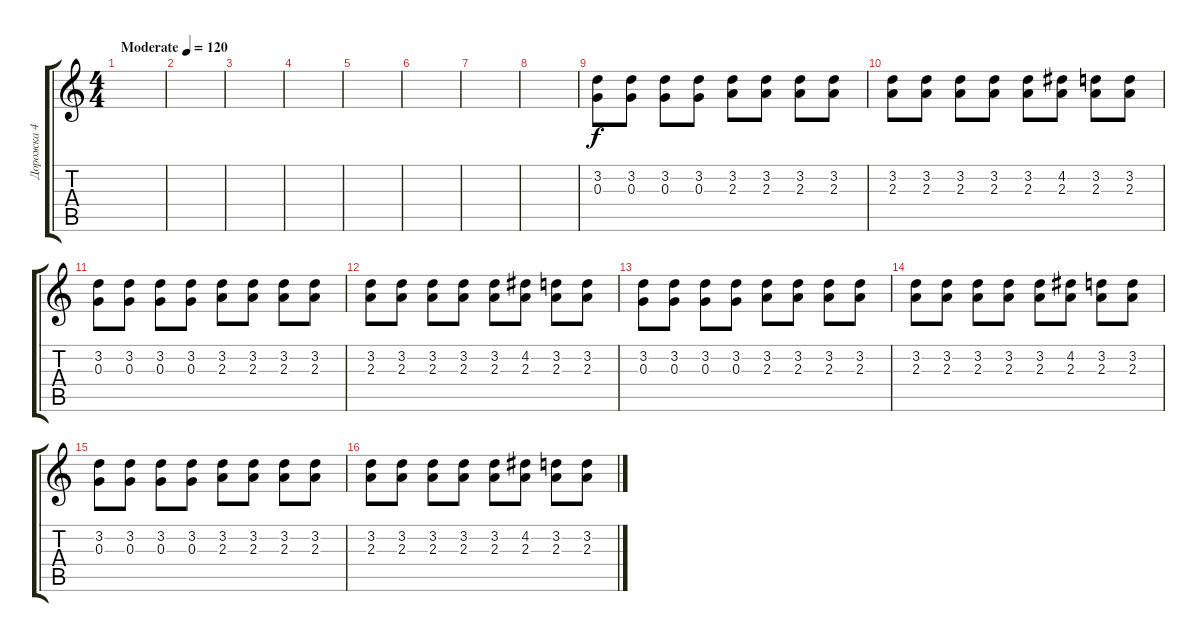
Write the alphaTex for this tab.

\track ("Дорожка 4" "Дорожка 4") {instrument electricguitarmuted}
\staff {score tabs}
\tuning (E4 B3 G3 D3 A2 E2) {hide}
\ts (4 4)
\tempo (120 "Moderate")
\clef g2
\ks c
|
|
|
|
|
|
|
|
(3.2 0.3).8 (3.2 0.3).8 (3.2 0.3).8 (3.2 0.3).8 (3.2 2.3).8 (3.2 2.3).8 (3.2 2.3).8 (3.2 2.3).8 |
(3.2 2.3).8 (3.2 2.3).8 (3.2 2.3).8 (3.2 2.3).8 (3.2 2.3).8 (4.2 2.3).8 (3.2 2.3).8 (3.2 2.3).8 |
(3.2 0.3).8 (3.2 0.3).8 (3.2 0.3).8 (3.2 0.3).8 (3.2 2.3).8 (3.2 2.3).8 (3.2 2.3).8 (3.2 2.3).8 |
(3.2 2.3).8 (3.2 2.3).8 (3.2 2.3).8 (3.2 2.3).8 (3.2 2.3).8 (4.2 2.3).8 (3.2 2.3).8 (3.2 2.3).8 |
(3.2 0.3).8 (3.2 0.3).8 (3.2 0.3).8 (3.2 0.3).8 (3.2 2.3).8 (3.2 2.3).8 (3.2 2.3).8 (3.2 2.3).8 |
(3.2 2.3).8 (3.2 2.3).8 (3.2 2.3).8 (3.2 2.3).8 (3.2 2.3).8 (4.2 2.3).8 (3.2 2.3).8 (3.2 2.3).8 |
(3.2 0.3).8 (3.2 0.3).8 (3.2 0.3).8 (3.2 0.3).8 (3.2 2.3).8 (3.2 2.3).8 (3.2 2.3).8 (3.2 2.3).8 |
(3.2 2.3).8 (3.2 2.3).8 (3.2 2.3).8 (3.2 2.3).8 (3.2 2.3).8 (4.2 2.3).8 (3.2 2.3).8 (3.2 2.3).8
